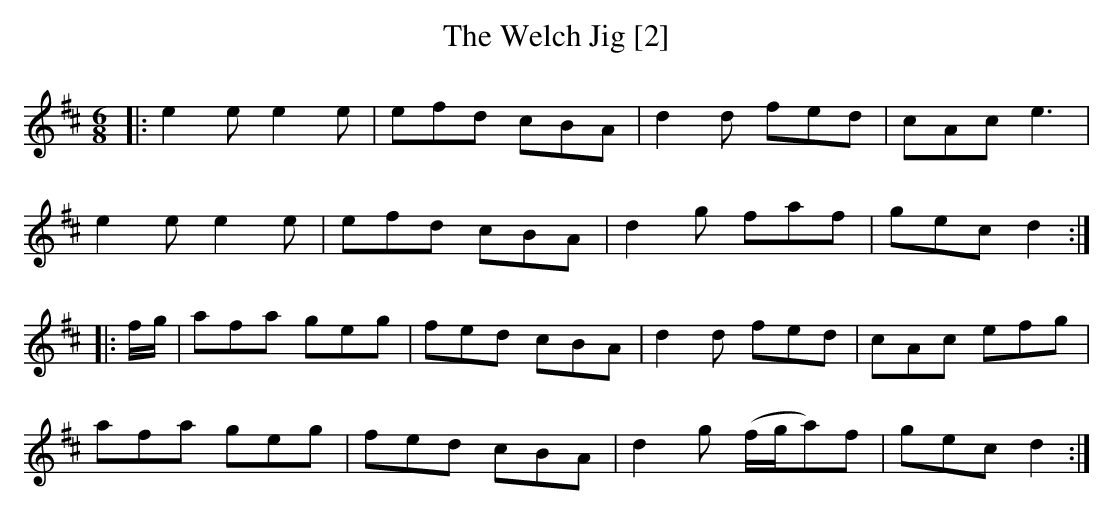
X:1
T: The Welch Jig [2]
M: 6/8
L: 1/8
K: D
|:\
e2e e2e | efd cBA | d2d fed | cAc e3 |
e2e e2e | efd cBA | d2g faf | gec d2 :|
|: f/g/ |\
afa geg | fed cBA | d2d fed | cAc efg |
afa geg | fed cBA | d2g (f/g/a)f | gec d2 :|
